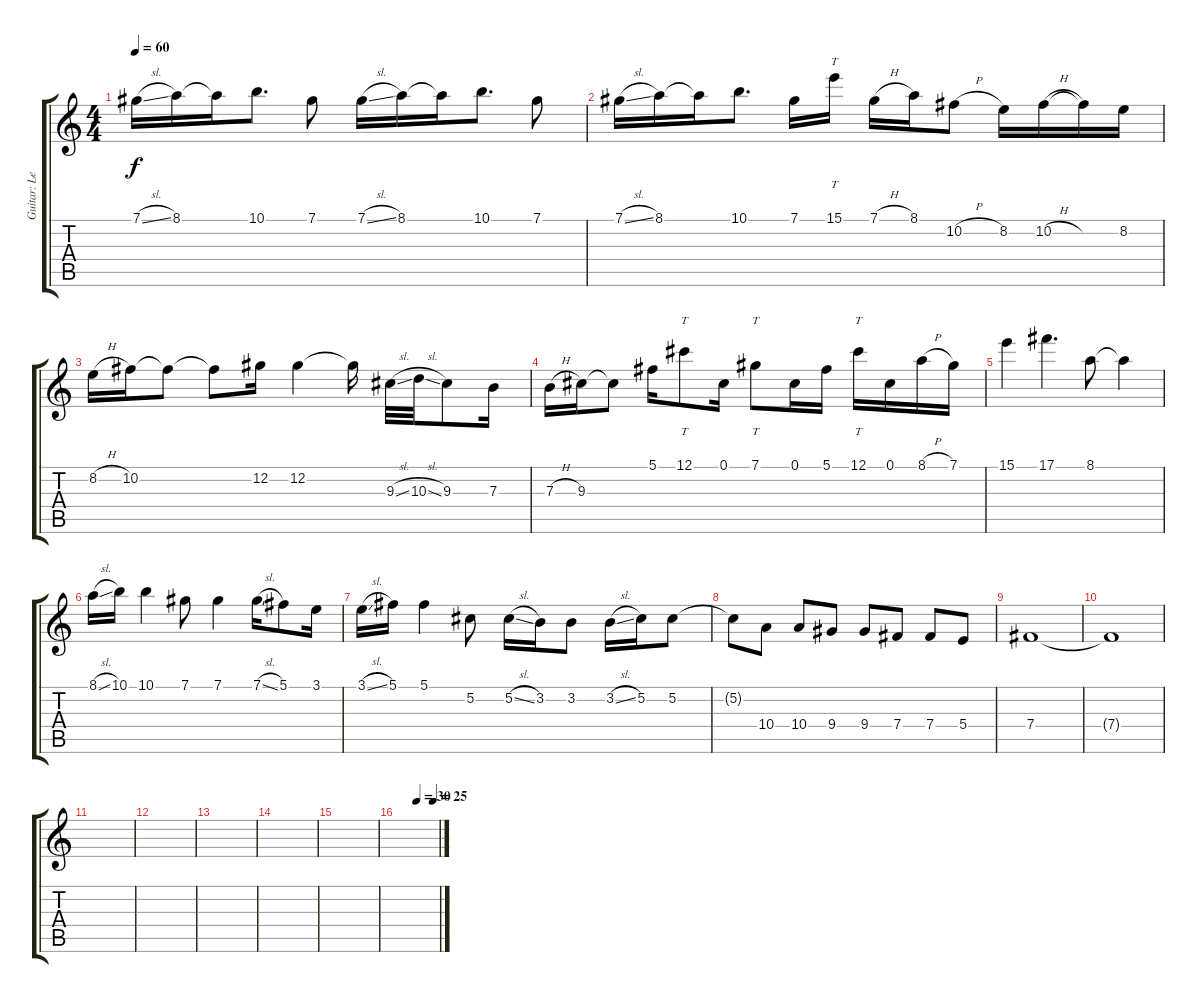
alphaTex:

\track ("Guitar: Lead" "Guitar: Le") {instrument distortionguitar}
\staff {score tabs}
\tuning (Db4 Ab3 E3 B2 Gb2 Db2) {hide}
\ts (4 4)
\tempo 60
\clef g2
\ks c
7.1{sl}.16{dy f} 8.1.16 8.1{t}.16 10.1.8{d} 7.1.8 7.1{sl}.16 8.1.16 8.1{t}.16 10.1.8{d} 7.1.8 |
7.1{sl}.16 8.1.16 8.1{t}.16 10.1.8{d} 7.1.16 15.1.16{tt} 7.1{h}.16 8.1.16 10.2{h}.8 8.2.16 10.2{h}.16 10.2{t}.16 8.2.16 |
8.2{h}.16 10.2.16 10.2{t}.8 10.2{t}.8 12.2.16 12.2.4 12.2{t}.16 9.3{sl}.32 10.3{sl}.32 9.3.8 7.3.16 |
7.3{h}.16 9.3.16 9.3{t}.8 5.1.16 12.1.8{tt} 0.1.16 7.1.8{tt} 0.1.16 5.1.16 12.1.16{tt} 0.1.16 8.1{h}.16 7.1.16 |
15.1.4 17.1.4{d} 8.1.8 8.1{t}.4 |
8.1{sl}.16 10.1.16 10.1.4 7.1.8 7.1.4 7.1{sl}.16 5.1.8 3.1.16 |
3.1{sl}.16 5.1.16 5.1.4 5.2.8 5.2{sl}.16 3.2.16 3.2.8 3.2{sl}.16 5.2.16 5.2.8 |
5.2{t}.8 10.4.8 10.4.8 9.4.8 9.4.8 7.4.8 7.4.8 5.4.8 |
7.4.1 |
7.4{t}.1{volume 3} |
|
|
|
|
|
\tempo (30 0.46875)
\tempo (25 0.875)
